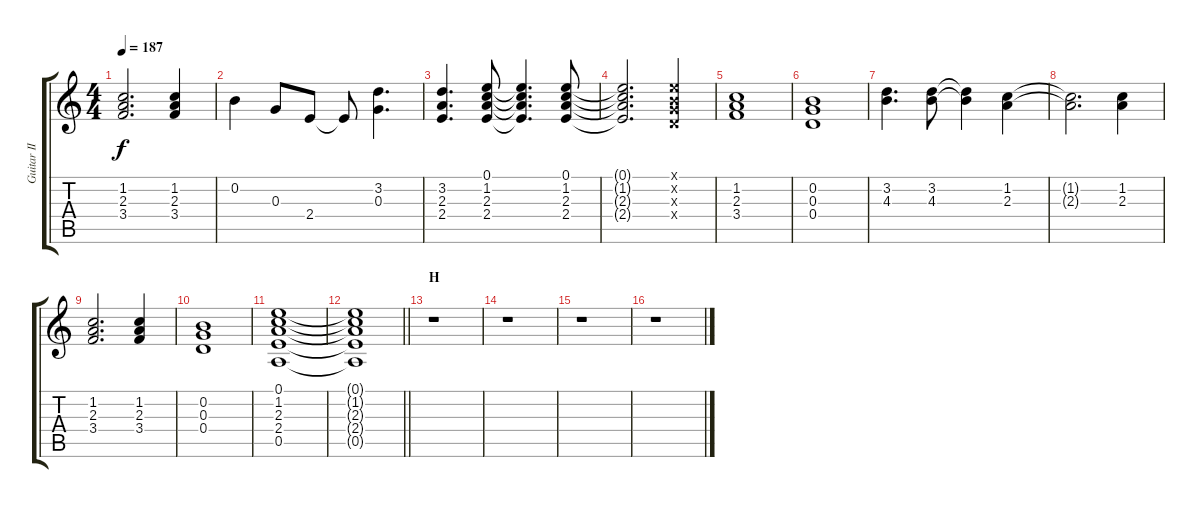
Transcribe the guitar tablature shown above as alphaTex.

\track ("Guitar II" "Guitar II") {instrument overdrivenguitar}
\staff {score tabs}
\tuning (E4 B3 G3 D3 A2 E2) {hide}
\ts (4 4)
\tempo 187
\clef g2
\ks c
(1.2 2.3 3.4).2{d dy f} (1.2 2.3 3.4).4 |
0.2.4 0.3.8 2.4.8 2.4{t}.8 (3.2 0.3).4{d} |
(3.2 2.3 2.4).4{d} (0.1 1.2 2.3 2.4).8 (0.1{t} 1.2{t} 2.3{t} 2.4{t}).4{d} (0.1 1.2 2.3 2.4).8 |
(0.1{t} 1.2{t} 2.3{t} 2.4{t}).2{d} (0.1{x} 0.2{x} 0.3{x} 0.4{x}).4 |
(1.2 2.3 3.4).1 |
(0.2 0.3 0.4).1 |
(3.2 4.3).4{d} (3.2 4.3).8 (3.2{t} 4.3{t}).4 (1.2 2.3).4 |
(1.2{t} 2.3{t}).2{d} (1.2 2.3).4 |
(1.2 2.3 3.4).2{d} (1.2 2.3 3.4).4 |
(0.2 0.3 0.4).1 |
(0.1 1.2 2.3 2.4 0.5).1 |
\barLineRight lightlight
(0.1{t} 1.2{t} 2.3{t} 2.4{t} 0.5{t}).1 |
\section ("" "H")
r.1 |
r.1 |
r.1 |
r.1
